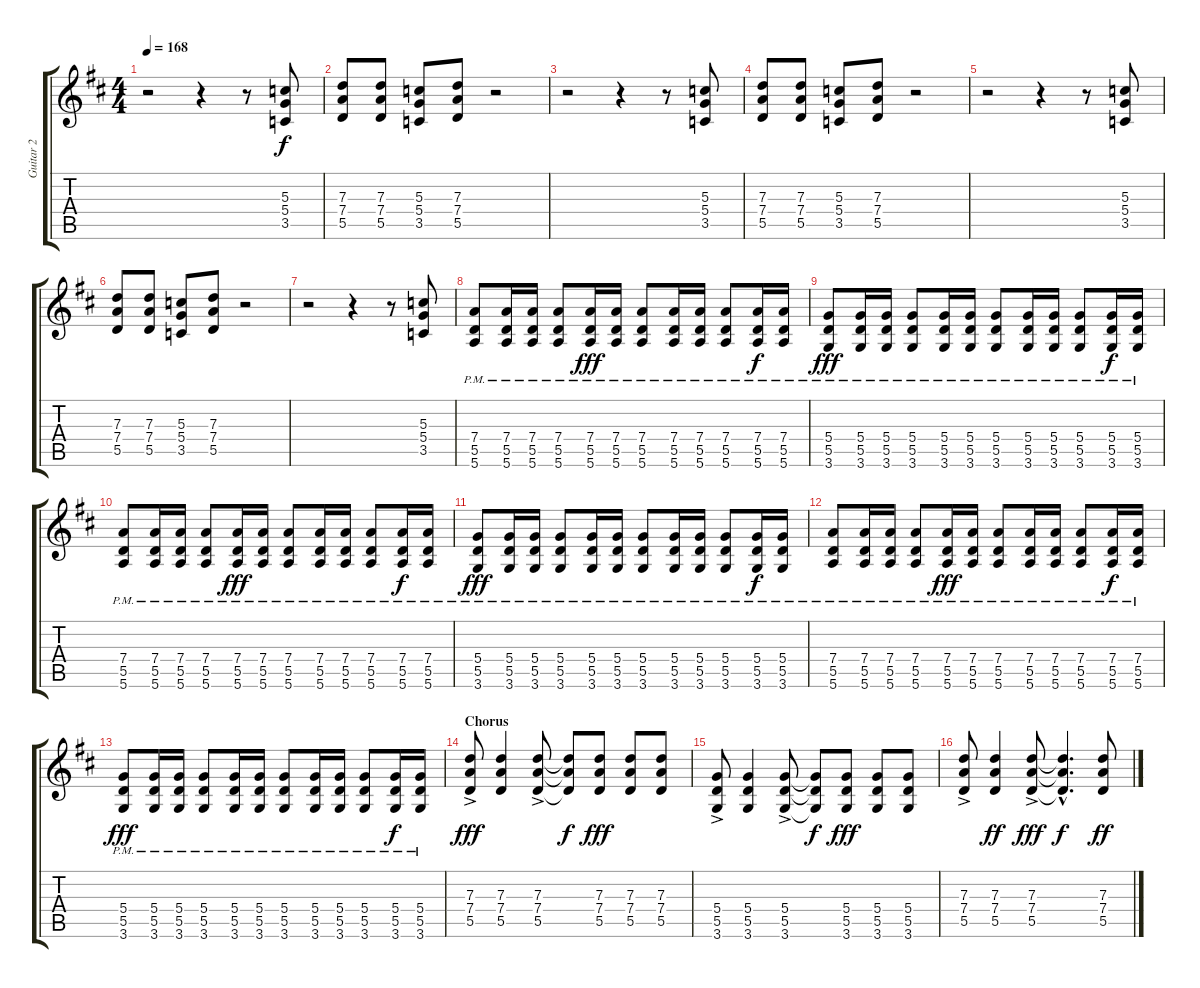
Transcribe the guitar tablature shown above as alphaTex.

\track ("Guitar 2" "Guitar 2") {instrument overdrivenguitar}
\staff {score tabs}
\tuning (E4 B3 G3 D3 A2 E2) {hide}
\ts (4 4)
\tempo 168
\clef g2
\ks d
r.2{dy f} r.4 r.8 (5.3 5.4 3.5).8 |
(7.3 7.4 5.5).8 (7.3 7.4 5.5).8 (5.3 5.4 3.5).8 (7.3 7.4 5.5).8 r.2 |
r.2 r.4 r.8 (5.3 5.4 3.5).8 |
(7.3 7.4 5.5).8 (7.3 7.4 5.5).8 (5.3 5.4 3.5).8 (7.3 7.4 5.5).8 r.2 |
r.2 r.4 r.8 (5.3 5.4 3.5).8 |
(7.3 7.4 5.5).8 (7.3 7.4 5.5).8 (5.3 5.4 3.5).8 (7.3 7.4 5.5).8 r.2 |
r.2 r.4 r.8 (5.3 5.4 3.5).8 |
(7.4{pm} 5.5{pm} 5.6{pm}).8 (7.4{pm} 5.5{pm} 5.6{pm}).16 (7.4{pm} 5.5{pm} 5.6{pm}).16 (7.4{pm} 5.5{pm} 5.6{pm}).8 (7.4{pm} 5.5{pm} 5.6{pm}).16{dy fff} (7.4{pm} 5.5{pm} 5.6{pm}).16 (7.4{pm} 5.5{pm} 5.6{pm}).8 (7.4{pm} 5.5{pm} 5.6{pm}).16 (7.4{pm} 5.5{pm} 5.6{pm}).16 (7.4{pm} 5.5{pm} 5.6{pm}).8 (7.4{pm} 5.5{pm} 5.6{pm}).16{dy f} (7.4{pm} 5.5{pm} 5.6{pm}).16 |
(5.4{pm} 5.5{pm} 3.6{pm}).8{dy fff} (5.4{pm} 5.5{pm} 3.6{pm}).16 (5.4{pm} 5.5{pm} 3.6{pm}).16 (5.4{pm} 5.5{pm} 3.6{pm}).8 (5.4{pm} 5.5{pm} 3.6{pm}).16 (5.4{pm} 5.5{pm} 3.6{pm}).16 (5.4{pm} 5.5{pm} 3.6{pm}).8 (5.4{pm} 5.5{pm} 3.6{pm}).16 (5.4{pm} 5.5{pm} 3.6{pm}).16 (5.4{pm} 5.5{pm} 3.6{pm}).8 (5.4{pm} 5.5{pm} 3.6{pm}).16{dy f} (5.4{pm} 5.5{pm} 3.6{pm}).16 |
(7.4{pm} 5.5{pm} 5.6{pm}).8 (7.4{pm} 5.5{pm} 5.6{pm}).16 (7.4{pm} 5.5{pm} 5.6{pm}).16 (7.4{pm} 5.5{pm} 5.6{pm}).8 (7.4{pm} 5.5{pm} 5.6{pm}).16{dy fff} (7.4{pm} 5.5{pm} 5.6{pm}).16 (7.4{pm} 5.5{pm} 5.6{pm}).8 (7.4{pm} 5.5{pm} 5.6{pm}).16 (7.4{pm} 5.5{pm} 5.6{pm}).16 (7.4{pm} 5.5{pm} 5.6{pm}).8 (7.4{pm} 5.5{pm} 5.6{pm}).16{dy f} (7.4{pm} 5.5{pm} 5.6{pm}).16 |
(5.4{pm} 5.5{pm} 3.6{pm}).8{dy fff} (5.4{pm} 5.5{pm} 3.6{pm}).16 (5.4{pm} 5.5{pm} 3.6{pm}).16 (5.4{pm} 5.5{pm} 3.6{pm}).8 (5.4{pm} 5.5{pm} 3.6{pm}).16 (5.4{pm} 5.5{pm} 3.6{pm}).16 (5.4{pm} 5.5{pm} 3.6{pm}).8 (5.4{pm} 5.5{pm} 3.6{pm}).16 (5.4{pm} 5.5{pm} 3.6{pm}).16 (5.4{pm} 5.5{pm} 3.6{pm}).8 (5.4{pm} 5.5{pm} 3.6{pm}).16{dy f} (5.4{pm} 5.5{pm} 3.6{pm}).16 |
(7.4{pm} 5.5{pm} 5.6{pm}).8 (7.4{pm} 5.5{pm} 5.6{pm}).16 (7.4{pm} 5.5{pm} 5.6{pm}).16 (7.4{pm} 5.5{pm} 5.6{pm}).8 (7.4{pm} 5.5{pm} 5.6{pm}).16{dy fff} (7.4{pm} 5.5{pm} 5.6{pm}).16 (7.4{pm} 5.5{pm} 5.6{pm}).8 (7.4{pm} 5.5{pm} 5.6{pm}).16 (7.4{pm} 5.5{pm} 5.6{pm}).16 (7.4{pm} 5.5{pm} 5.6{pm}).8 (7.4{pm} 5.5{pm} 5.6{pm}).16{dy f} (7.4{pm} 5.5{pm} 5.6{pm}).16 |
(5.4{pm} 5.5{pm} 3.6{pm}).8{dy fff} (5.4{pm} 5.5{pm} 3.6{pm}).16 (5.4{pm} 5.5{pm} 3.6{pm}).16 (5.4{pm} 5.5{pm} 3.6{pm}).8 (5.4{pm} 5.5{pm} 3.6{pm}).16 (5.4{pm} 5.5{pm} 3.6{pm}).16 (5.4{pm} 5.5{pm} 3.6{pm}).8 (5.4{pm} 5.5{pm} 3.6{pm}).16 (5.4{pm} 5.5{pm} 3.6{pm}).16 (5.4{pm} 5.5{pm} 3.6{pm}).8 (5.4{pm} 5.5{pm} 3.6{pm}).16{dy f} (5.4{pm} 5.5{pm} 3.6{pm}).16 |
\section ("" "Chorus")
(7.3{ac} 7.4{ac} 5.5{ac}).8{dy fff volume 11} (7.3 7.4 5.5).4 (7.3{ac} 7.4{ac} 5.5{ac}).8 (7.3{t} 7.4{t} 5.5{t}).8{dy f} (7.3 7.4 5.5).8{dy fff} (7.3 7.4 5.5).8 (7.3 7.4 5.5).8 |
(5.4{ac} 5.5{ac} 3.6{ac}).8 (5.4 5.5 3.6).4 (5.4{ac} 5.5{ac} 3.6{ac}).8 (5.4{t} 5.5{t} 3.6{t}).8{dy f} (5.4 5.5 3.6).8{dy fff} (5.4 5.5 3.6).8 (5.4 5.5 3.6).8 |
(7.3{ac} 7.4{ac} 5.5{ac}).8 (7.3 7.4 5.5).4{dy ff} (7.3{ac} 7.4{ac} 5.5{ac}).8{dy fff} (7.3{hac t} 7.4{hac t} 5.5{hac t}).4{d dy f} (7.3 7.4 5.5).8{dy ff}
